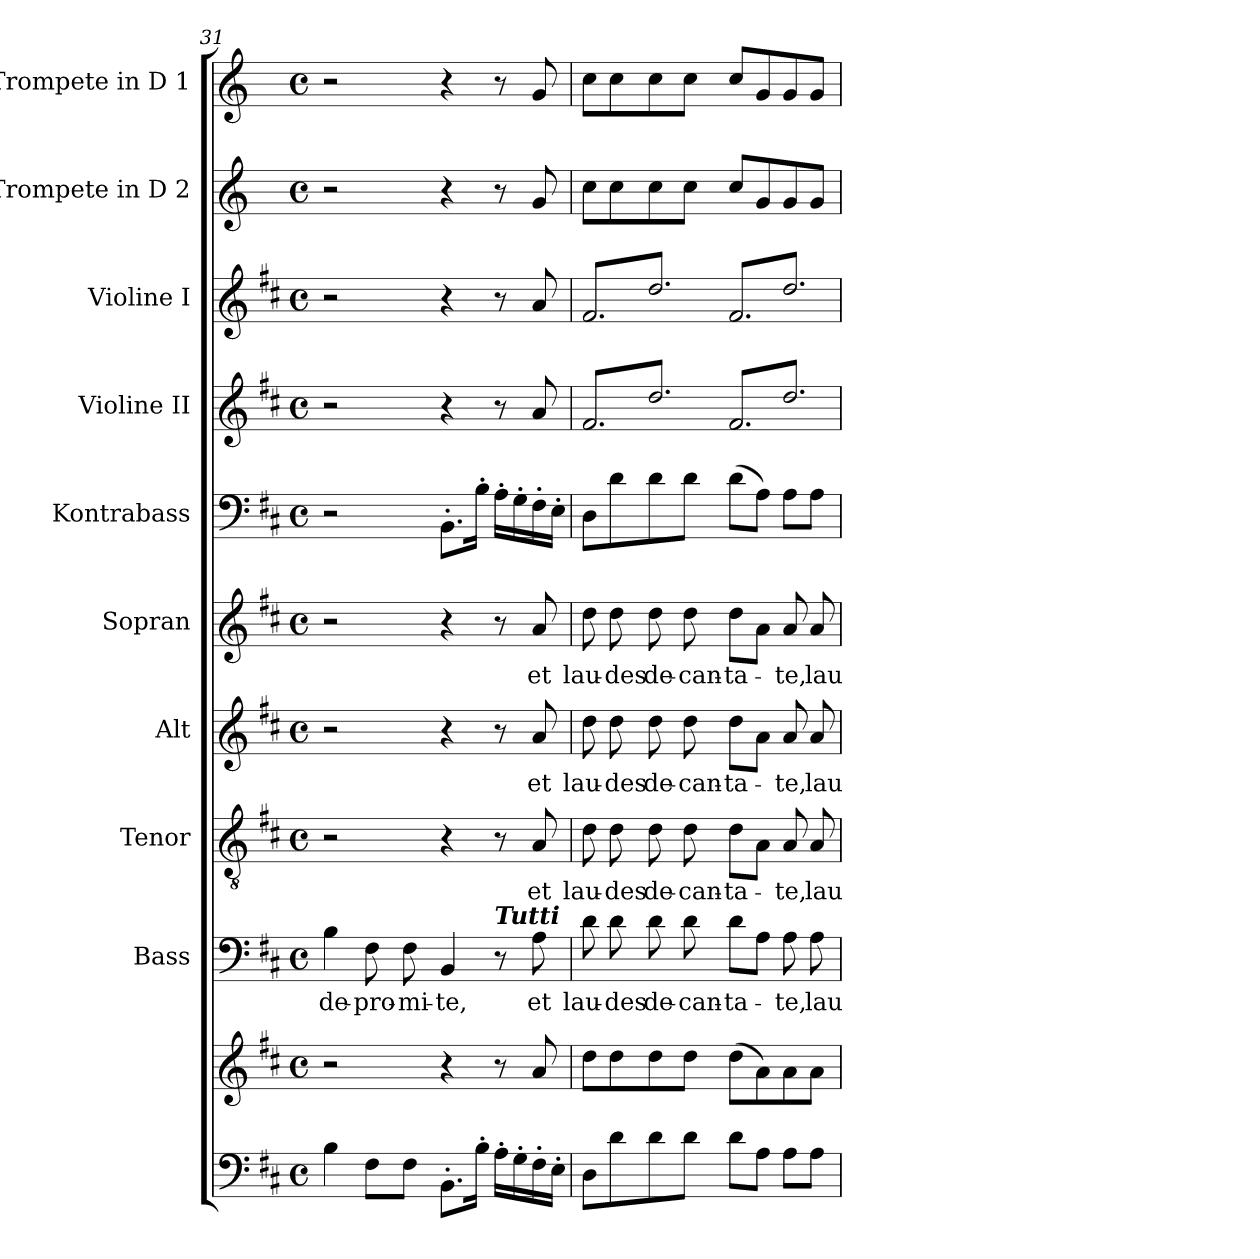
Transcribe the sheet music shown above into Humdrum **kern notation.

**kern	**kern	**kern	**text	**kern	**text	**kern	**text	**kern	**text	**kern	**kern	**kern	**kern	**kern
*part10	*part10	*part9	*part9	*part8	*part8	*part7	*part7	*part6	*part6	*part5	*part4	*part3	*part2	*part1
*staff11	*staff10	*staff9	*staff9	*staff8	*staff8	*staff7	*staff7	*staff6	*staff6	*staff5	*staff4	*staff3	*staff2	*staff1
*	*	*I"Bass	*	*I"Tenor	*	*I"Alt	*	*I"Sopran	*	*I"Kontrabass	*I"Violine II	*I"Violine I	*I"Trompete in D 2	*I"Trompete in D 1
*	*	*I'B.	*	*I'T.	*	*I'A.	*	*I'S.	*	*I'Kb.	*I'Vl. II	*I'Vl. I	*I'Trp. D 2	*I'Trp. D 1
*clefF4	*clefG2	*clefF4	*	*clefGv2	*	*clefG2	*	*clefG2	*	*clefF4	*clefG2	*clefG2	*clefG2	*clefG2
*	*	*	*	*	*	*	*	*	*	*ITrd7c12	*	*	*ITrd-1c-2	*ITrd-1c-2
*k[f#c#]	*k[f#c#]	*k[f#c#]	*	*k[f#c#]	*	*k[f#c#]	*	*k[f#c#]	*	*k[f#c#]	*k[f#c#]	*k[f#c#]	*k[f#c#]	*k[f#c#]
*D:	*D:	*D:	*	*D:	*	*D:	*	*D:	*	*D:	*D:	*D:	*D:	*D:
*M4/4	*M4/4	*M4/4	*	*M4/4	*	*M4/4	*	*M4/4	*	*M4/4	*M4/4	*M4/4	*M4/4	*M4/4
*met(c)	*met(c)	*met(c)	*	*met(c)	*	*met(c)	*	*met(c)	*	*met(c)	*met(c)	*met(c)	*met(c)	*met(c)
=31	=31	=31	=31	=31	=31	=31	=31	=31	=31	=31	=31	=31	=31	=31
!	!	!	!LO:LY:b	!	!	!	!	!	!	!	!	!	!	!
4B\	2r	4B\	de-	2r	.	2r	.	2r	.	2r	2r	2r	2r	2r
!	!	!	!LO:LY:b	!	!	!	!	!	!	!	!	!	!	!
8F#\L	.	8F#\	-pro-	.	.	.	.	.	.	.	.	.	.	.
!	!	!	!LO:LY:b	!	!	!	!	!	!	!	!	!	!	!
8F#\J	.	8F#\	-mi-	.	.	.	.	.	.	.	.	.	.	.
!	!	!	!LO:LY:b	!	!	!	!	!	!	!	!	!	!	!
8.BB'>\L	4r	4BB/	-te,	4r	.	4r	.	4r	.	8.BBB'>\L	4r	4r	4r	4r
16B'>\Jk	.	.	.	.	.	.	.	.	.	16BB'>\Jk	.	.	.	.
!	!	!LO:TX:a:Bi:t=Tutti	!	!	!	!	!	!	!	!	!	!	!	!
16A'>\LL	8r	8r	.	8r	.	8r	.	8r	.	16AA'>\LL	8r	8r	8r	8r
16G'>\	.	.	.	.	.	.	.	.	.	16GG'>\	.	.	.	.
!	!	!	!LO:LY:b	!	!LO:LY:b	!	!LO:LY:b	!	!LO:LY:b	!	!	!	!	!
16F#'>\	8a/	8A\	et	8A/	et	8a/	et	8a/	et	16FF#'>\	8a/	8a/	8a/	8a/
16E'>\JJ	.	.	.	.	.	.	.	.	.	16EE'>\JJ	.	.	.	.
=32	=32	=32	=32	=32	=32	=32	=32	=32	=32	=32	=32	=32	=32	=32
!	!	!	!LO:LY:b	!	!LO:LY:b	!	!LO:LY:b	!	!LO:LY:b	!	!	!	!	!
*	*	*	*	*	*	*	*	*	*	*	*Xtuplet	*	*	*
!	!	!	!	!	!	!	!	!	!	!	!LO:N:head=open	!	!	!
*	*	*	*	*	*	*	*	*	*	*	*	*Xtuplet	*	*
!	!	!	!	!	!	!	!	!	!	!	!	!LO:N:head=open	!	!
8D\L	8dd\L	8d\	lau-	8d\	lau-	8dd\	lau-	8dd\	lau-	8DD\L	6.f#/LL	6.f#/LL	8dd\L	8dd\L
!	!	!	!LO:LY:b	!	!LO:LY:b	!	!LO:LY:b	!	!LO:LY:b	!	!	!	!	!
8d\	8dd\	8d\	-des	8d\	-des	8dd\	-des	8dd\	-des	8D\	.	.	8dd\	8dd\
!	!	!	!LO:LY:b	!	!LO:LY:b	!	!LO:LY:b	!	!LO:LY:b	!	!LO:N:head=open	!LO:N:head=open	!	!
8d\	8dd\	8d\	de-	8d\	de-	8dd\	de-	8dd\	de-	8D\	6.dd/JJ	6.dd/JJ	8dd\	8dd\
!	!	!	!LO:LY:b	!	!LO:LY:b	!	!LO:LY:b	!	!LO:LY:b	!	!	!	!	!
8d\J	8dd\J	8d\	-can-	8d\	-can-	8dd\	-can-	8dd\	-can-	8D\J	.	.	8dd\J	8dd\J
!	!	!	!LO:LY:b	!	!LO:LY:b	!	!LO:LY:b	!	!LO:LY:b	!	!LO:N:head=open	!LO:N:head=open	!	!
8d\L	(>8dd\L	8d\L	-ta-	8d\L	-ta-	8dd\L	-ta-	8dd\L	-ta-	(>8D\L	6.f#/LL	6.f#/LL	8dd/L	8dd/L
8A\J	8a\)	8A\J	.	8A\J	.	8a\J	.	8a\J	.	8AA\J)	.	.	8a/	8a/
!	!	!	!LO:LY:b	!	!LO:LY:b	!	!LO:LY:b	!	!LO:LY:b	!	!LO:N:head=open	!LO:N:head=open	!	!
8A\L	8a\	8A\	-te,	8A/	-te,	8a/	-te,	8a/	-te,	8AA\L	6.dd/JJ	6.dd/JJ	8a/	8a/
!	!	!	!LO:LY:b	!	!LO:LY:b	!	!LO:LY:b	!	!LO:LY:b	!	!	!	!	!
8A\J	8a\J	8A\	lau-	8A/	lau-	8a/	lau-	8a/	lau-	8AA\J	.	.	8a/J	8a/J
=	=	=	=	=	=	=	=	=	=	=	=	=	=	=
*-	*-	*-	*-	*-	*-	*-	*-	*-	*-	*-	*-	*-	*-	*-
